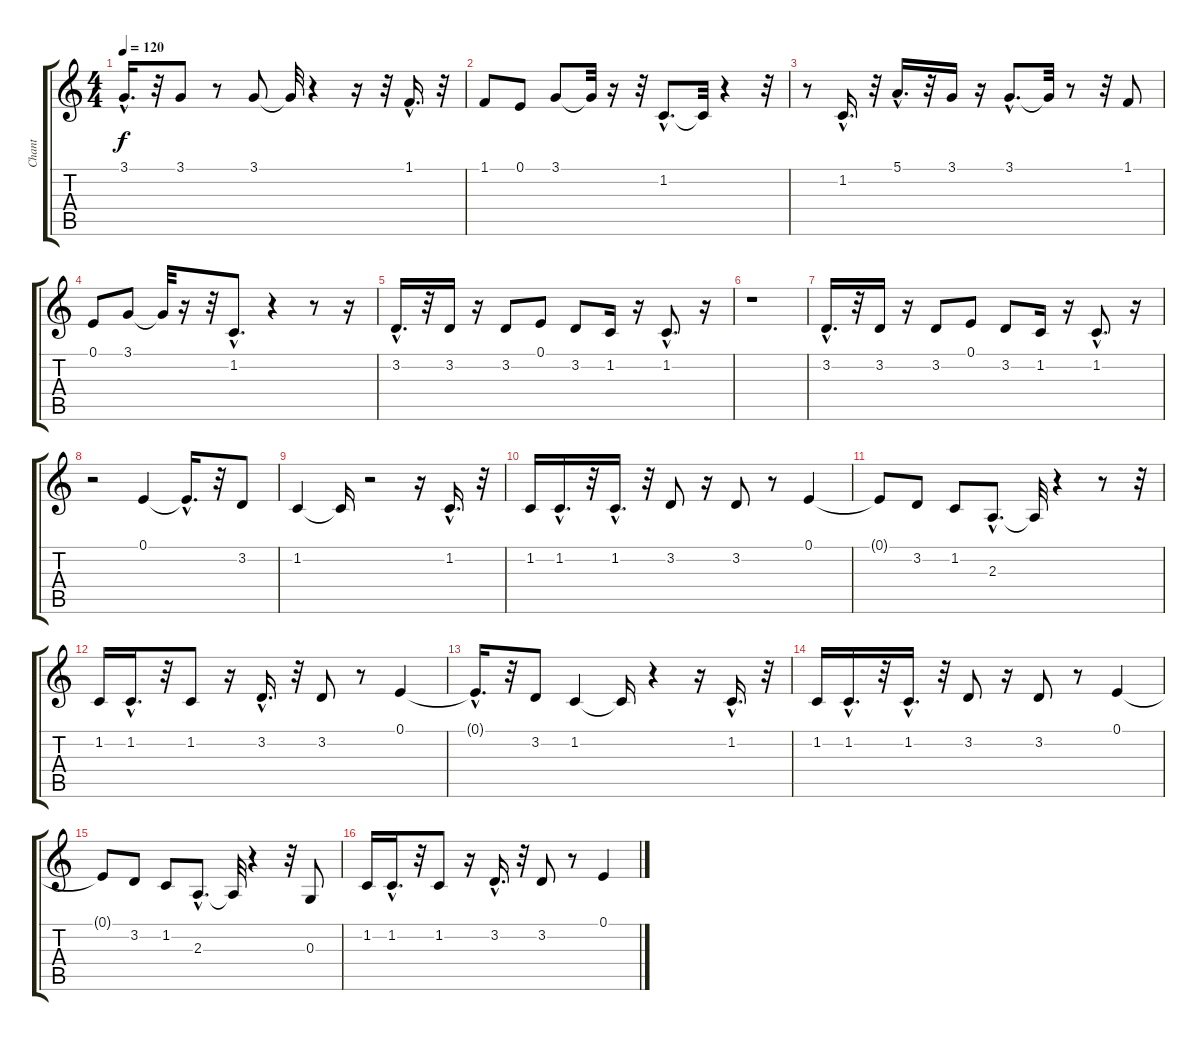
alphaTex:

\track ("Chant" "Chant") {instrument altosax}
\staff {score tabs}
\tuning (E4 B3 G3 D3 A2 E2) {hide}
\ts (4 4)
\tempo 120
\clef g2
\ks c
3.1{hac}.16{d dy f} r.32 3.1.8 r.8 3.1.8 3.1{t}.32 r.4 r.16 r.32 1.1{hac}.16{d} r.32 |
1.1.8 0.1.8 3.1.8 3.1{t}.32 r.16 r.32 1.2{hac}.8{d} 1.2{t}.32 r.4 r.32 |
r.8 1.2{hac}.16{d} r.32 5.1{hac}.16{d} r.32 3.1.16 r.16 3.1{hac}.8{d} 3.1{t}.32 r.8 r.32 1.1.8 |
0.1.8 3.1.8 3.1{t}.32 r.16 r.32 1.2{hac}.8{d} r.4 r.8 r.16 |
3.2{hac}.16{d} r.32 3.2.16 r.16 3.2.8 0.1.8 3.2.8 1.2.16 r.16 1.2{hac}.8{d} r.16 |
r.1 |
3.2{hac}.16{d} r.32 3.2.16 r.16 3.2.8 0.1.8 3.2.8 1.2.16 r.16 1.2{hac}.8{d} r.16 |
r.2 0.1.4 0.1{hac t}.16{d} r.32 3.2.8 |
1.2.4 1.2{t}.16 r.2 r.16 1.2{hac}.16{d} r.32 |
1.2.16 1.2{hac}.16{d} r.32 1.2{hac}.16{d} r.32 3.2.8 r.16 3.2.8 r.8 0.1.4 |
0.1{t}.8 3.2.8 1.2.8 2.3{hac}.8{d} 2.3{t}.32 r.4 r.8 r.32 |
1.2.16 1.2{hac}.16{d} r.32 1.2.8 r.16 3.2{hac}.16{d} r.32 3.2.8 r.8 0.1.4 |
0.1{hac t}.16{d} r.32 3.2.8 1.2.4 1.2{t}.16 r.4 r.16 1.2{hac}.16{d} r.32 |
1.2.16 1.2{hac}.16{d} r.32 1.2{hac}.16{d} r.32 3.2.8 r.16 3.2.8 r.8 0.1.4 |
0.1{t}.8 3.2.8 1.2.8 2.3{hac}.8{d} 2.3{t}.32 r.4 r.32 0.3.8 |
1.2.16 1.2{hac}.16{d} r.32 1.2.8 r.16 3.2{hac}.16{d} r.32 3.2.8 r.8 0.1.4
